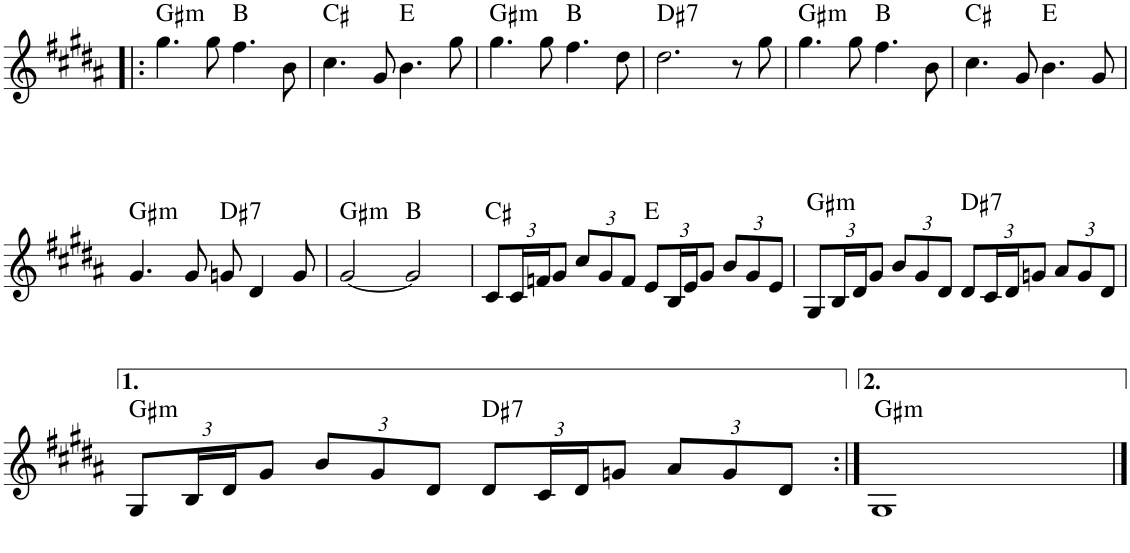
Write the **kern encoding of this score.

**kern	**harte
*part1	*part1
*staff1	*
*I"Piano	*
*I'Pno.	*
!!LO:PB:g=z
*clefG2	*
*k[f#c#g#d#a#]	*
*M4/4	*
=39!|:	=39!|:
!	!LO:H:kt=m
4.gg#\	G#:min
8gg#\	.
4.ff#\	B:maj
8b\	.
=40	=40
4.cc#\	C#:maj
8g#/	.
4.b\	E:maj
8gg#\	.
=41	=41
!	!LO:H:kt=m
4.gg#\	G#:min
8gg#\	.
4.ff#\	B:maj
8dd#\	.
=42	=42
!	!LO:H:kt=7
2.dd#\	D#:7
8r	.
8gg#\	.
=43	=43
!	!LO:H:kt=m
4.gg#\	G#:min
8gg#\	.
4.ff#\	B:maj
8b\	.
=44	=44
4.cc#\	C#:maj
8g#/	.
4.b\	E:maj
8g#/	.
!!LO:LB:g=z
=45	=45
!	!LO:H:kt=m
4.g#/	G#:min
8g#/	.
!	!LO:H:kt=7
8gn/	D#:7
4d#/	.
8g/	.
=46	=46
!	!LO:H:kt=m
[2g#/	G#:min
2g#/]	B:maj
=47	=47
*Xbrackettup	*
12c#/L	C#:maj
24c#/L	.
24fn/J	.
12g#/J	.
12cc#/L	.
12g#/	.
12f/J	.
12e/L	E:maj
24B/L	.
24e/J	.
12g#/J	.
12b/L	.
12g#/	.
12e/J	.
=48	=48
!	!LO:H:kt=m
12G#/L	G#:min
24B/L	.
24d#/J	.
12g#/J	.
12b/L	.
12g#/	.
12d#/J	.
!	!LO:H:kt=7
12d#/L	D#:7
24c#/L	.
24d#/J	.
12gn/J	.
12a#/L	.
12g/	.
12d#/J	.
!!LO:LB:g=z
=49	=49
!	!LO:H:kt=m
12G#/L	G#:min
24B/L	.
24d#/J	.
12g#/J	.
12b/L	.
12g#/	.
12d#/J	.
!	!LO:H:kt=7
12d#/L	D#:7
24c#/L	.
24d#/J	.
12gn/J	.
12a#/L	.
12g/	.
12d#/J	.
=50:|!	=50:|!
!	!LO:H:kt=m
1G#	G#:min
==	==
*-	*-
